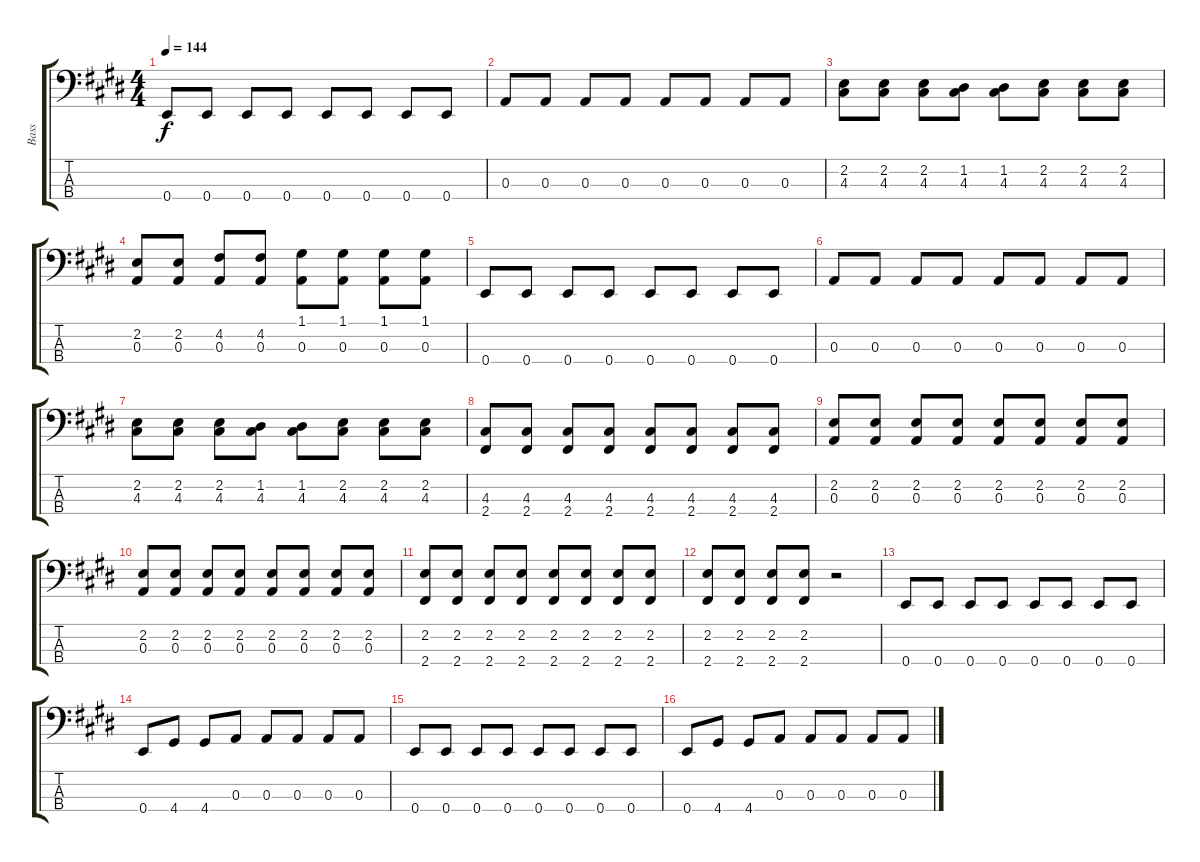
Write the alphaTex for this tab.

\track ("Bass" "Bass") {instrument electricbassfinger}
\staff {score tabs}
\tuning (G2 D2 A1 E1) {hide}
\ts (4 4)
\tempo 144
\clef f4
\ks e
0.4.8{dy f} 0.4.8 0.4.8 0.4.8 0.4.8 0.4.8 0.4.8 0.4.8 |
0.3.8 0.3.8 0.3.8 0.3.8 0.3.8 0.3.8 0.3.8 0.3.8 |
(2.2 4.3).8 (2.2 4.3).8 (2.2 4.3).8 (1.2 4.3).8 (1.2 4.3).8 (2.2 4.3).8 (2.2 4.3).8 (2.2 4.3).8 |
(2.2 0.3).8 (2.2 0.3).8 (4.2 0.3).8 (4.2 0.3).8 (1.1 0.3).8 (1.1 0.3).8 (1.1 0.3).8 (1.1 0.3).8 |
0.4.8 0.4.8 0.4.8 0.4.8 0.4.8 0.4.8 0.4.8 0.4.8 |
0.3.8 0.3.8 0.3.8 0.3.8 0.3.8 0.3.8 0.3.8 0.3.8 |
(2.2 4.3).8 (2.2 4.3).8 (2.2 4.3).8 (1.2 4.3).8 (1.2 4.3).8 (2.2 4.3).8 (2.2 4.3).8 (2.2 4.3).8 |
(4.3 2.4).8 (4.3 2.4).8 (4.3 2.4).8 (4.3 2.4).8 (4.3 2.4).8 (4.3 2.4).8 (4.3 2.4).8 (4.3 2.4).8 |
(2.2 0.3).8 (2.2 0.3).8 (2.2 0.3).8 (2.2 0.3).8 (2.2 0.3).8 (2.2 0.3).8 (2.2 0.3).8 (2.2 0.3).8 |
(2.2 0.3).8 (2.2 0.3).8 (2.2 0.3).8 (2.2 0.3).8 (2.2 0.3).8 (2.2 0.3).8 (2.2 0.3).8 (2.2 0.3).8 |
(2.2 2.4).8 (2.2 2.4).8 (2.2 2.4).8 (2.2 2.4).8 (2.2 2.4).8 (2.2 2.4).8 (2.2 2.4).8 (2.2 2.4).8 |
(2.2 2.4).8 (2.2 2.4).8 (2.2 2.4).8 (2.2 2.4).8 r.2 |
0.4.8 0.4.8 0.4.8 0.4.8 0.4.8 0.4.8 0.4.8 0.4.8 |
0.4.8 4.4.8 4.4.8 0.3.8 0.3.8 0.3.8 0.3.8 0.3.8 |
0.4.8 0.4.8 0.4.8 0.4.8 0.4.8 0.4.8 0.4.8 0.4.8 |
0.4.8 4.4.8 4.4.8 0.3.8 0.3.8 0.3.8 0.3.8 0.3.8
